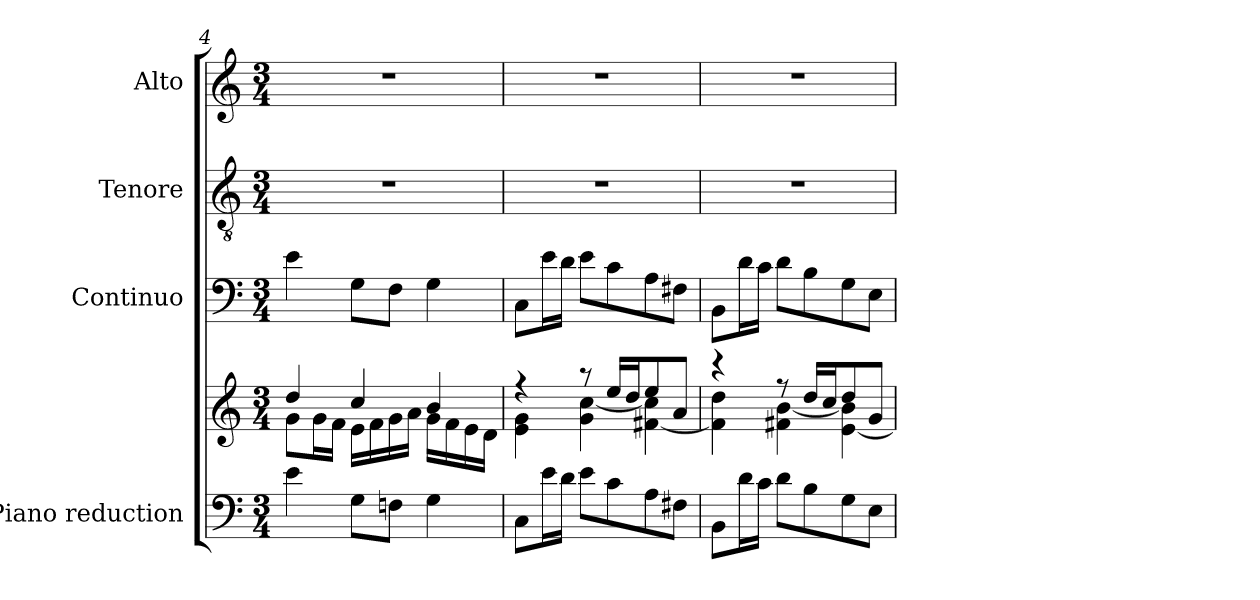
**kern	**kern	**kern	**kern	**kern
*part4	*part4	*part3	*part2	*part1
*staff5	*staff4	*staff3	*staff2	*staff1
*I"Piano reduction	*	*I"Continuo	*I"Tenore	*I"Alto
*I'Pno	*	*	*	*
*clefF4	*clefG2	*clefF4	*clefGv2	*clefG2
*k[]	*k[]	*k[]	*k[]	*k[]
*M3/4	*M3/4	*M3/4	*M3/4	*M3/4
=4	=4	=4	=4	=4
*	*^	*	*	*
4e\	4dd/	8g\L	4e\	2.r	2.r
.	.	16g\L	.	.	.
.	.	16f\JJ	.	.	.
8G\L	4cc/	16e\LL	8G\L	.	.
.	.	16f\	.	.	.
8Fn\J	.	16g\	8F\J	.	.
.	.	16a\JJ	.	.	.
4G\	4b/	16g\LL	4G\	.	.
.	.	16f\	.	.	.
.	.	16e\	.	.	.
.	.	16d\JJ	.	.	.
=5	=5	=5	=5	=5	=5
8C\L	4r	4e\ 4g\	8C\L	2.r	2.r
16e\L	.	.	16e\L	.	.
16d\JJ	.	.	16d\JJ	.	.
8e\L	8r	4g\ [4cc\	8e\L	.	.
8c\	16ee/LL	.	8c\	.	.
.	16dd/J	.	.	.	.
8A\	8ee/	[4f#X\ 4cc\]	8A\	.	.
8F#X\J	8a/J	.	8F#X\J	.	.
=6	=6	=6	=6	=6	=6
8BB\L	4r	4f#\] 4dd\	8BB\L	2.r	2.r
16d\L	.	.	16d\L	.	.
16c\JJ	.	.	16c\JJ	.	.
8d\L	8r	4f#X\ [4b\	8d\L	.	.
8B\	16dd/LL	.	8B\	.	.
.	16cc/J	.	.	.	.
8G\	8dd/	[4e\ 4b\]	8G\	.	.
8E\J	8g/J	.	8E\J	.	.
*	*v	*v	*	*	*
=	=	=	=	=
*-	*-	*-	*-	*-
